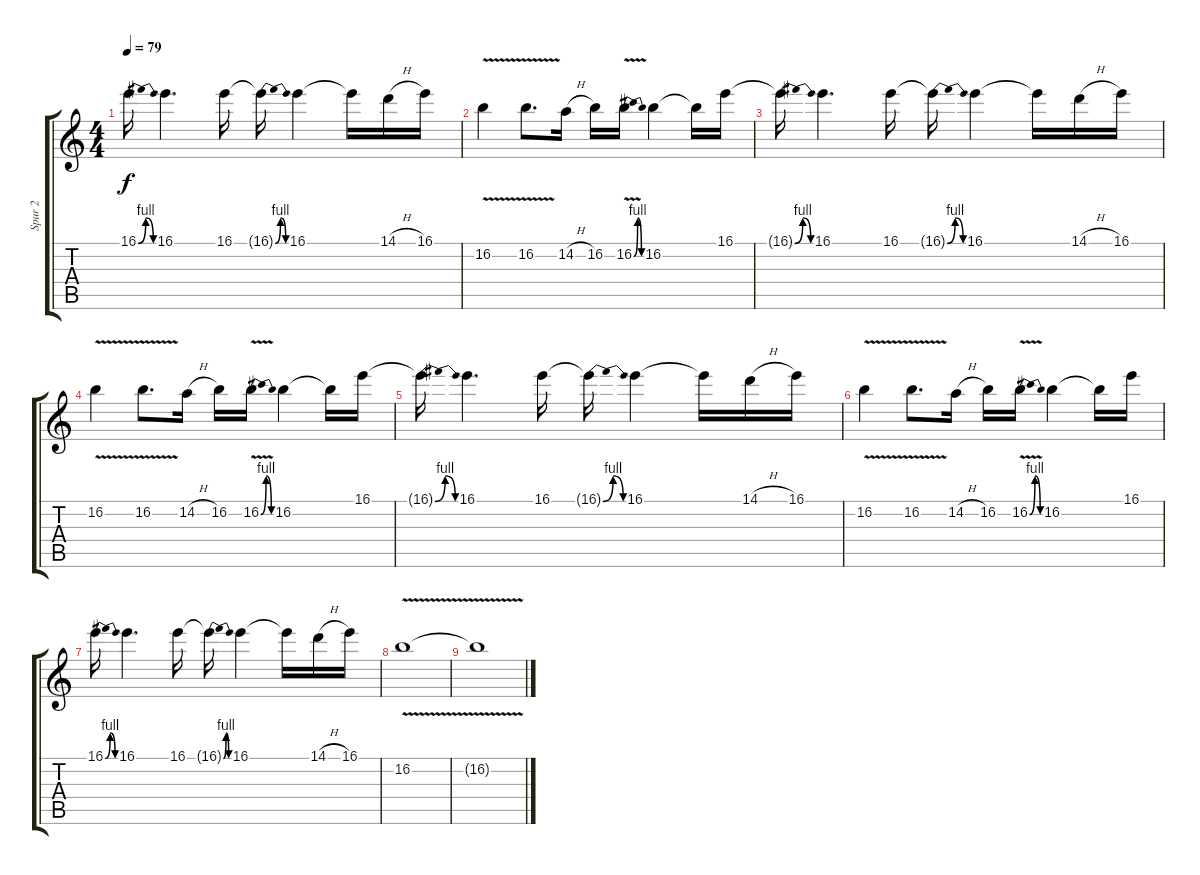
\track ("Spur 2" "Spur 2") {instrument distortionguitar}
\staff {score tabs}
\tuning (C4 G3 Eb3 Bb2 F2 C2) {hide}
\ts (4 4)
\tempo 79
\clef g2
\ks c
16.1{be (bendrelease 0 0 44 4 44 4 60 0) t}.16{dy f} 16.1.4{d} 16.1.16 16.1{be (bendrelease 0 0 44 4 44 4 60 0) t}.16 16.1.4 16.1{t}.16 14.1{h}.16 16.1.16 |
16.2{v}.4 16.2{v}.8{d} 14.2{h}.16 16.2.16 16.2{be (bendrelease 0 0 30 4 40 4 60 0) v}.16 16.2.4 16.2{t}.16 16.1.16 |
16.1{be (bendrelease 0 0 44 4 44 4 60 0) t}.16 16.1.4{d} 16.1.16 16.1{be (bendrelease 0 0 44 4 44 4 60 0) t}.16 16.1.4 16.1{t}.16 14.1{h}.16 16.1.16 |
16.2{v}.4 16.2{v}.8{d} 14.2{h}.16 16.2.16 16.2{be (bendrelease 0 0 30 4 40 4 60 0) v}.16 16.2.4 16.2{t}.16 16.1.16 |
16.1{be (bendrelease 0 0 44 4 44 4 60 0) t}.16 16.1.4{d} 16.1.16 16.1{be (bendrelease 0 0 44 4 44 4 60 0) t}.16 16.1.4 16.1{t}.16 14.1{h}.16 16.1.16 |
16.2{v}.4 16.2{v}.8{d} 14.2{h}.16 16.2.16 16.2{be (bendrelease 0 0 30 4 40 4 60 0) v}.16 16.2.4 16.2{t}.16 16.1.16 |
16.1{be (bendrelease 0 0 44 4 44 4 60 0)}.16 16.1.4{d} 16.1.16 16.1{be (bendrelease 0 0 44 4 44 4 60 0) t}.16 16.1.4 16.1{t}.16 14.1{h}.16 16.1.16 |
16.2{v}.1 |
16.2{t}.1
